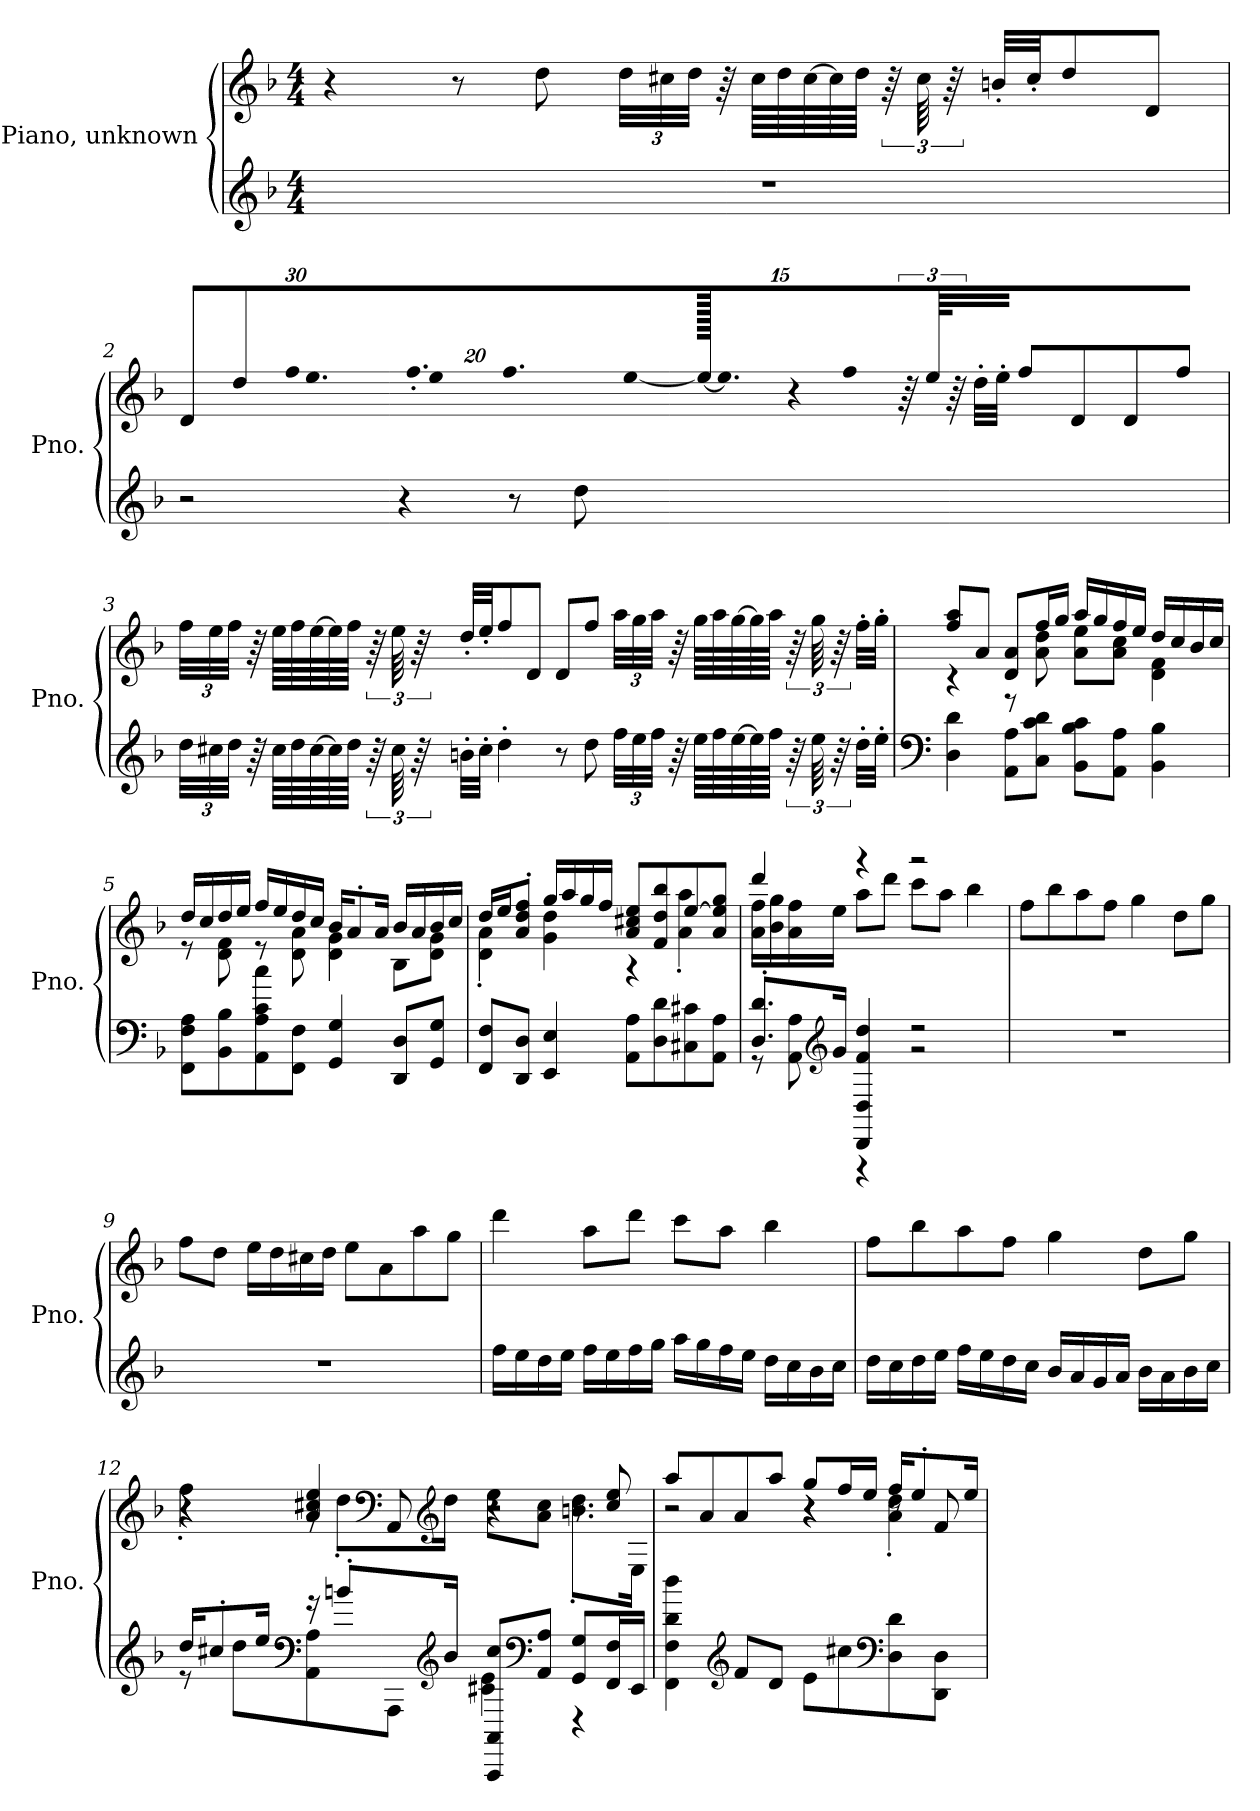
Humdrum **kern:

**kern	**kern
*part1	*part1
*staff2	*staff1
*I"Piano, unknown	*
*I'Pno.	*
*clefG2	*clefG2
*k[b-]	*k[b-]
*M4/4	*M4/4
*MM120	*MM120
=1	=1
1r	4r
.	8r
.	8dd\
*	*Xbrackettup
.	48dd\LLL
.	48cc#X\
.	48dd\JJJ
.	64r
.	64cc#\LLLL
.	64dd\
.	[64cc#\
.	64cc#\]
.	64dd\JJJJ
*	*brackettup
.	96r
.	96cc#\
.	96r
.	32bn'/LLL
.	32cc#'/JJ
.	8dd/
.	8d/J
=2	=2
2r	8d/L
.	8dd/
*	*Xbrackettup
!	!LO:N:vis=64
.	960%17ff/LLL
!	!LO:N:vis=64.
.	640%17ee/
.	1920ryy
!	!LO:N:vis=64.
.	640%17ff'/
!	!LO:N:vis=64
.	960%17ee/
!	!LO:N:vis=64.
.	640%17ff/
.	1920ryy
!	!LO:N:vis=256
.	[1920%17ee/K
.	960ee/_
.	160.ee/JJJJ]
.	96r
.	96ff\
*	*brackettup
.	96r
.	96ee\
.	96r
.	32dd'\LLL
.	32ee'\JJJ
4r	8ff/L
.	8d/
8r	8d/
8dd\	8ff/J
!!LO:LB:g=z
=3	=3
*Xbrackettup	*Xbrackettup
48dd\LLL	48ff\LLL
48cc#X\	48ee\
48dd\JJJ	48ff\JJJ
64r	64r
64cc#\LLLL	64ee\LLLL
64dd\	64ff\
[64cc#\	[64ee\
64cc#\]	64ee\]
64dd\JJJJ	64ff\JJJJ
*brackettup	*brackettup
96r	96r
96cc#\	96ee\
96r	96r
32bn'\LLL	32dd'/LLL
32cc#'\JJJ	32ee'/JJ
4dd'\	8ff/
.	8d/J
8r	8d/L
8dd\	8ff/J
*Xbrackettup	*Xbrackettup
48ff\LLL	48aa\LLL
48ee\	48gg\
48ff\JJJ	48aa\JJJ
64r	64r
64ee\LLLL	64gg\LLLL
64ff\	64aa\
[64ee\	[64gg\
64ee\]	64gg\]
64ff\JJJJ	64aa\JJJJ
*brackettup	*brackettup
96r	96r
96ee\	96gg\
96r	96r
32dd'\LLL	32ff'\LLL
32ee'\JJJ	32gg'\JJJ
!!LO:LB:g=z
=4	=4
*clefF4	*
*	*^
4D\ 4d\	8ff/ 8aa/L	4r
.	8a/J	.
8AA\ 8A\L	8d/ 8a/L	8r
8C\ 8c\ 8d\J	16ff/L	8a\ 8dd\
.	16gg/JJ	.
8BB-\ 8B-\ 8c\L	16aa/LL	8a\ 8ee\L
.	16gg/	.
8AA\ 8A\J	16ff/	8a\ 8cc\J
.	16ee/JJ	.
4BB-\ 4B-\	16dd/LL	4d\ 4f\
.	16cc/	.
.	16b-/	.
.	16cc/JJ	.
=5	=5	=5
8FF\ 8F\ 8A\L	16dd/LL	8r
.	16cc/	.
8BB-\ 8B-\	16dd/	8d\ 8f\
.	16ee/JJ	.
8AA\ 8A\ 8c\ 8cc\	16ff/LL	8r
.	16ee/	.
8FF\ 8F\J	16dd/	8d\ 8a\
.	16cc/JJ	.
4GG/ 4G/	16b-/KL	4d\ 4g\
.	8a'/	.
.	16a/Jk	.
8DD/ 8D/L	16b-/LL	8B-\L
.	16a/	.
8GG/ 8G/J	16b-/	8d\ 8g\J
.	16cc/JJ	.
=6	=6	=6
8FF/ 8F/L	16dd/LL	4d\' 4a\'
.	16ee/J	.
8DD/ 8D/J	8a/' 8dd/' 8ff/'J	.
4EE/ 4E/	16gg/LL	4g\ 4dd\
.	16aa/	.
.	16gg/	.
.	16ff/JJ	.
8AA\ 8A\L	8a/ 8cc#X/ 8ee/L	4r
8D\ 8d\	8f/ 8dd/ 8bb-/	.
8C#X\ 8c#X\	[8ee/	4a\' 4aa\'
8AA\ 8A\J	8a/ 8ee/] 8gg/J	.
!!LO:LB:g=z	!!
=7	=7	=7
*^	*	*
8.D/' 8.d/'L	8r	4ddd/	16a\ 16ff\LL
.	.	.	16b-\ 16gg\
.	8AA\ 8A\	.	16a\ 16ff\
*clefG2	*	*	*
16g/Jk	.	.	16ee\JJ
4DD/ 4D/ 4f/ 4dd/	4r	4r	8aa\L
.	.	.	8ddd\J
2r	2r	2r	8ccc\L
.	.	.	8aa\J
.	.	.	4bb-\
*v	*v	*	*
*	*v	*v
=8	=8
1r	8ff\L
.	8bb-\
.	8aa\
.	8ff\J
.	4gg\
.	8dd\L
.	8gg\J
=9	=9
1r	8ff\L
.	8dd\J
.	16ee\LL
.	16dd\
.	16cc#X\
.	16dd\JJ
.	8ee\L
.	8a\
.	8aa\
.	8gg\J
!!LO:LB:g=z
=10	=10
16ff\LL	4ddd\
16ee\	.
16dd\	.
16ee\JJ	.
16ff\LL	8aa\L
16ee\	.
16ff\	8ddd\J
16gg\JJ	.
16aa\LL	8ccc\L
16gg\	.
16ff\	8aa\J
16ee\JJ	.
16dd\LL	4bb-\
16cc\	.
16b-\	.
16cc\JJ	.
=11	=11
16dd\LL	8ff\L
16cc\	.
16dd\	8bb-\
16ee\JJ	.
16ff\LL	8aa\
16ee\	.
16dd\	8ff\J
16cc\JJ	.
16b-/LL	4gg\
16a/	.
16g/	.
16a/JJ	.
16b-\LL	8dd\L
16a\	.
16b-\	8gg\J
16cc\JJ	.
!!LO:LB:g=z
=12	=12
*^	*^
*	*	*	*^
16dd/KL	8r	4r	4ff'\	4r
8cc#X'/	.	.	.	.
.	8dd\L	.	.	.
16ee/Jk	.	.	.	.
*clefF4	*	*	*	*
16r	8AA\ 8A\	4a/ 4cc#X/ 4ee/	16r	8r
8bn'/L	.	.	8dd'\L	.
*	*	*clefF4	*	*
.	8AAA\J	.	.	8AA/
*clefG2	*	*clefG2	*	*
16b/Jk	.	.	16dd\Jk	.
8AAA/ 8AA/ 8cc#/L	4c#X\ 4e\	4r	8ee\L	2r
*clefF4	*	*	*	*
8AA/ 8A/J	.	.	8a\ 8cc#\J	.
8GG/ 8G/L	4r	8r	8.bn\' 8.dd\'L	.
16FF/ 16F/L	.	8cc#/ 8ee/	.	.
16EE/JJ	.	.	16E\Jk	.
*v	*v	*	*	*
=13	=13	=13	=13
4FF\ 4F\ 4d\ 4dd\	8aa/L	2r	2r
.	8a/	.	.
*clefG2	*	*	*
8f/L	8a/	.	.
8d/J	8aa/J	.	.
8e\L	8gg/L	4r	4r
8cc#X\	16ff/L	.	.
.	16ee/JJ	.	.
*clefF4	*	*	*
8D\ 8d\	16ff/KL	4a\' 4dd\'	8r
.	8ee'/	.	.
8DD\ 8D\J	.	.	8f/
.	16ee/Jk	.	.
*	*v	*v	*v
=	=
*-	*-
